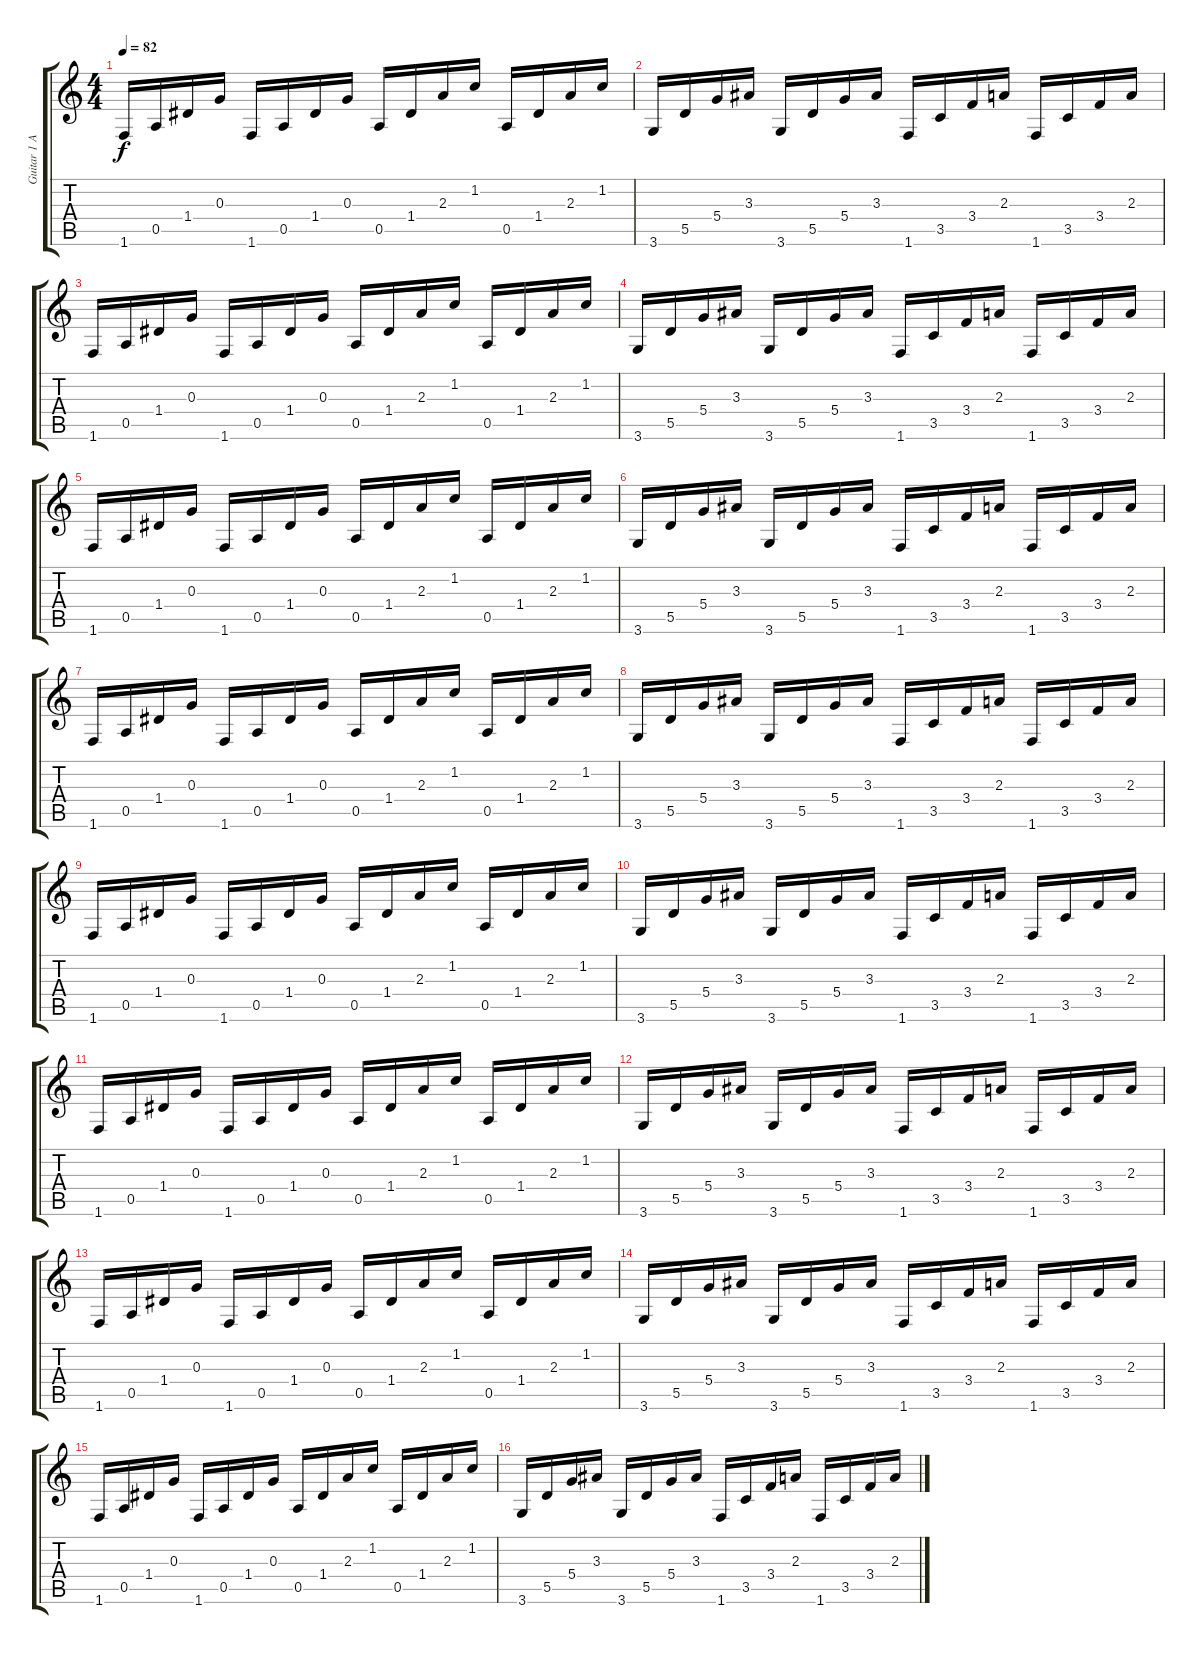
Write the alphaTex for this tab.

\track ("Guitar 1 Acustic " "Guitar 1 A") {instrument acousticguitarsteel}
\staff {score tabs}
\tuning (E4 B3 G3 D3 A2 E2) {hide}
\ts (4 4)
\tempo 82
\clef g2
\ks c
1.6.16{dy f} 0.5.16 1.4.16 0.3.16 1.6.16 0.5.16 1.4.16 0.3.16 0.5.16 1.4.16 2.3.16 1.2.16 0.5.16 1.4.16 2.3.16 1.2.16 |
3.6.16 5.5.16 5.4.16 3.3.16 3.6.16 5.5.16 5.4.16 3.3.16 1.6.16 3.5.16 3.4.16 2.3.16 1.6.16 3.5.16 3.4.16 2.3.16 |
1.6.16 0.5.16 1.4.16 0.3.16 1.6.16 0.5.16 1.4.16 0.3.16 0.5.16 1.4.16 2.3.16 1.2.16 0.5.16 1.4.16 2.3.16 1.2.16 |
3.6.16 5.5.16 5.4.16 3.3.16 3.6.16 5.5.16 5.4.16 3.3.16 1.6.16 3.5.16 3.4.16 2.3.16 1.6.16 3.5.16 3.4.16 2.3.16 |
1.6.16 0.5.16 1.4.16 0.3.16 1.6.16 0.5.16 1.4.16 0.3.16 0.5.16 1.4.16 2.3.16 1.2.16 0.5.16 1.4.16 2.3.16 1.2.16 |
3.6.16 5.5.16 5.4.16 3.3.16 3.6.16 5.5.16 5.4.16 3.3.16 1.6.16 3.5.16 3.4.16 2.3.16 1.6.16 3.5.16 3.4.16 2.3.16 |
1.6.16 0.5.16 1.4.16 0.3.16 1.6.16 0.5.16 1.4.16 0.3.16 0.5.16 1.4.16 2.3.16 1.2.16 0.5.16 1.4.16 2.3.16 1.2.16 |
3.6.16 5.5.16 5.4.16 3.3.16 3.6.16 5.5.16 5.4.16 3.3.16 1.6.16 3.5.16 3.4.16 2.3.16 1.6.16 3.5.16 3.4.16 2.3.16 |
1.6.16 0.5.16 1.4.16 0.3.16 1.6.16 0.5.16 1.4.16 0.3.16 0.5.16 1.4.16 2.3.16 1.2.16 0.5.16 1.4.16 2.3.16 1.2.16 |
3.6.16 5.5.16 5.4.16 3.3.16 3.6.16 5.5.16 5.4.16 3.3.16 1.6.16 3.5.16 3.4.16 2.3.16 1.6.16 3.5.16 3.4.16 2.3.16 |
1.6.16 0.5.16 1.4.16 0.3.16 1.6.16 0.5.16 1.4.16 0.3.16 0.5.16 1.4.16 2.3.16 1.2.16 0.5.16 1.4.16 2.3.16 1.2.16 |
3.6.16 5.5.16 5.4.16 3.3.16 3.6.16 5.5.16 5.4.16 3.3.16 1.6.16 3.5.16 3.4.16 2.3.16 1.6.16 3.5.16 3.4.16 2.3.16 |
1.6.16 0.5.16 1.4.16 0.3.16 1.6.16 0.5.16 1.4.16 0.3.16 0.5.16 1.4.16 2.3.16 1.2.16 0.5.16 1.4.16 2.3.16 1.2.16 |
3.6.16 5.5.16 5.4.16 3.3.16 3.6.16 5.5.16 5.4.16 3.3.16 1.6.16 3.5.16 3.4.16 2.3.16 1.6.16 3.5.16 3.4.16 2.3.16 |
1.6.16 0.5.16 1.4.16 0.3.16 1.6.16 0.5.16 1.4.16 0.3.16 0.5.16 1.4.16 2.3.16 1.2.16 0.5.16 1.4.16 2.3.16 1.2.16 |
3.6.16 5.5.16 5.4.16 3.3.16 3.6.16 5.5.16 5.4.16 3.3.16 1.6.16 3.5.16 3.4.16 2.3.16 1.6.16 3.5.16 3.4.16 2.3.16
